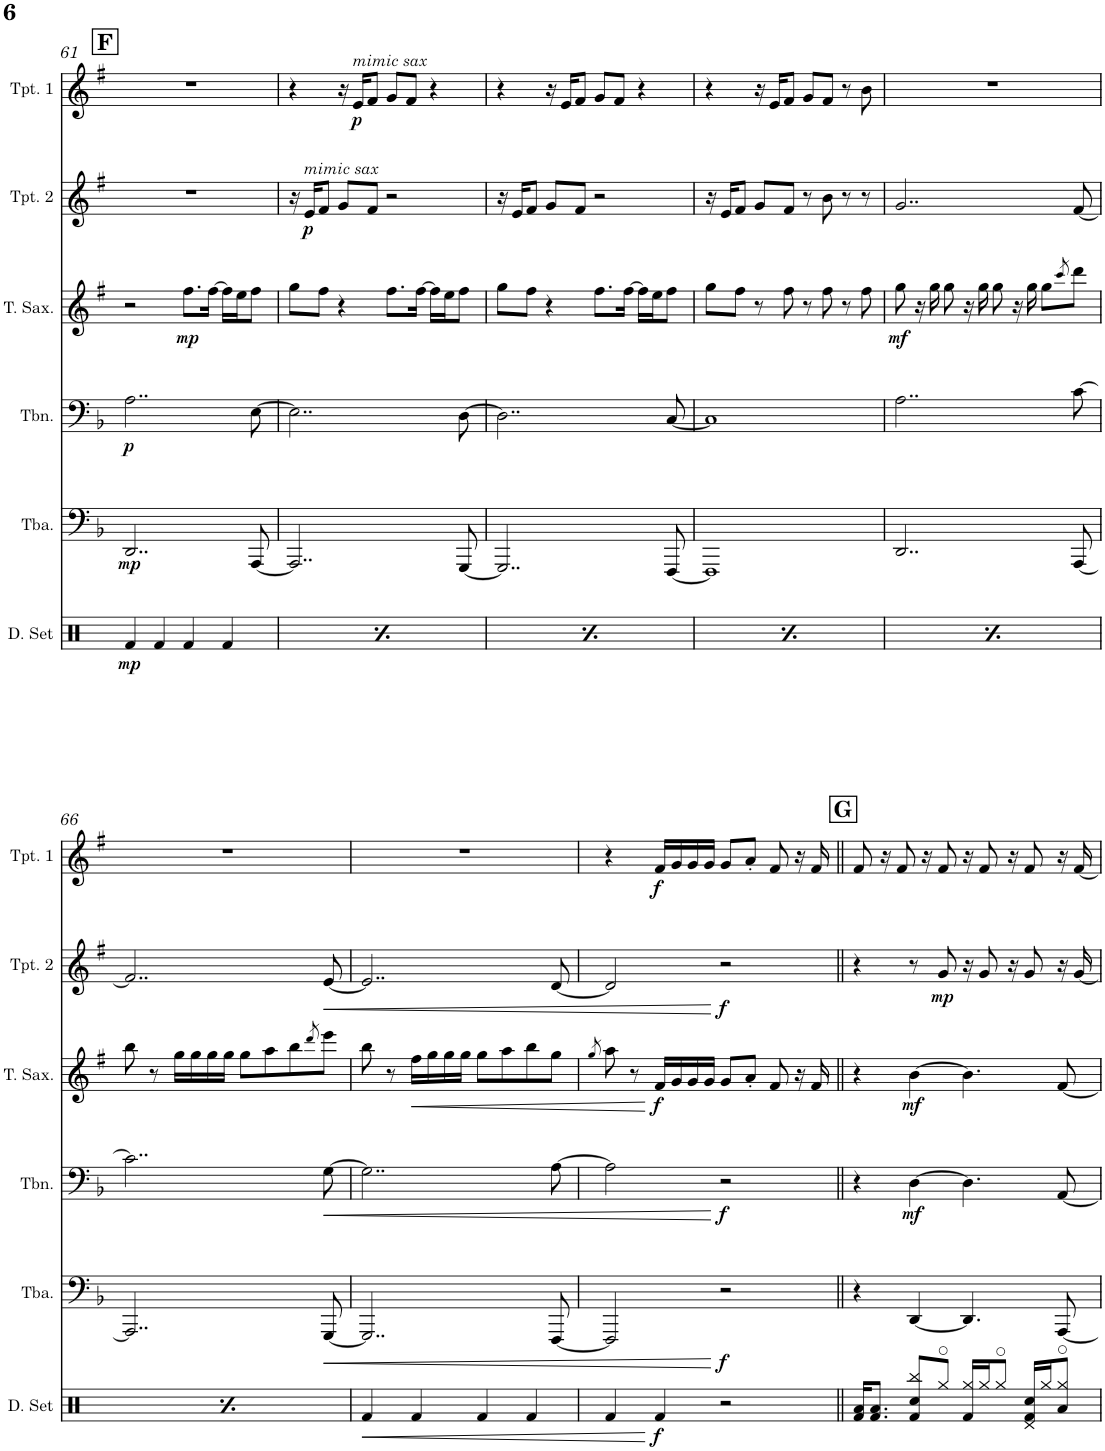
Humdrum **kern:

**kern	**dynam	**kern	**dynam	**kern	**dynam	**kern	**dynam	**kern	**dynam
*part5	*part5	*part4	*part4	*part3	*part3	*part2	*part2	*part1	*part1
*staff5	*staff5	*staff4	*staff4	*staff3	*staff3	*staff2	*staff2	*staff1	*staff1
*I"Tuba	*	*I"Trombone	*	*I"Tenor Saxophone	*	*I"Trumpet 2	*	*I"Trumpet 1	*
*I'Tba.	*	*I'Tbn.	*	*I'T. Sax.	*	*I'Tpt. 2	*	*I'Tpt. 1	*
!!LO:PB:g=z
*clefF4	*	*clefF4	*	*clefG2	*	*clefG2	*	*clefG2	*
*	*	*	*	*Trd8c14	*	*Trd1c2	*	*Trd1c2	*
*k[b-]	*	*k[b-]	*	*k[f#]	*	*k[f#]	*	*k[f#]	*
*M4/4	*	*M4/4	*	*M4/4	*	*M4/4	*	*M4/4	*
!!LO:REH:place=s1:a:B:cj:fs=14:t=F
=61	=61	=61	=61	=61	=61	=61	=61	=61	=61
!	!LO:DY:b	!	!LO:DY:b	!	!	!	!	!	!
2..DD/	mp	2..A\	p	2r	.	1r	.	1r	.
!	!	!	!	!	!LO:DY:b	!	!	!	!
.	.	.	.	8.ff#\L	mp	.	.	.	.
.	.	.	.	[16ff#\Jk	.	.	.	.	.
.	.	.	.	16ff#\LL]	.	.	.	.	.
.	.	.	.	16ee\J	.	.	.	.	.
[8AAA/	.	[8E\	.	8ff#\J	.	.	.	.	.
=62	=62	=62	=62	=62	=62	=62	=62	=62	=62
2..AAA/]	.	2..E\]	.	8gg\L	.	16r	.	4r	.
!	!	!	!	!	!	!LO:TX:a:i:t=mimic sax	!	!	!
!	!	!	!	!	!	!	!LO:DY:b	!	!
.	.	.	.	.	.	16e/KL	p	.	.
.	.	.	.	8ff#\J	.	8f#/J	.	.	.
.	.	.	.	4r	.	8g/L	.	16r	.
!	!	!	!	!	!	!	!	!LO:TX:a:i:t=mimic sax	!
!	!	!	!	!	!	!	!	!	!LO:DY:b
.	.	.	.	.	.	.	.	16e/KL	p
.	.	.	.	.	.	8f#/J	.	8f#/J	.
.	.	.	.	8.ff#\L	.	2r	.	8g/L	.
.	.	.	.	.	.	.	.	8f#/J	.
.	.	.	.	[16ff#\Jk	.	.	.	.	.
.	.	.	.	16ff#\LL]	.	.	.	4r	.
.	.	.	.	16ee\J	.	.	.	.	.
[8GGG/	.	[8D\	.	8ff#\J	.	.	.	.	.
=63	=63	=63	=63	=63	=63	=63	=63	=63	=63
2..GGG/]	.	2..D\]	.	8gg\L	.	16r	.	4r	.
.	.	.	.	.	.	16e/KL	.	.	.
.	.	.	.	8ff#\J	.	8f#/J	.	.	.
.	.	.	.	4r	.	8g/L	.	16r	.
.	.	.	.	.	.	.	.	16e/KL	.
.	.	.	.	.	.	8f#/J	.	8f#/J	.
.	.	.	.	8.ff#\L	.	2r	.	8g/L	.
.	.	.	.	.	.	.	.	8f#/J	.
.	.	.	.	[16ff#\Jk	.	.	.	.	.
.	.	.	.	16ff#\LL]	.	.	.	4r	.
.	.	.	.	16ee\J	.	.	.	.	.
[8FFF/	.	[8C/	.	8ff#\J	.	.	.	.	.
=64	=64	=64	=64	=64	=64	=64	=64	=64	=64
1FFF]	.	1C]	.	8gg\L	.	16r	.	4r	.
.	.	.	.	.	.	16e/KL	.	.	.
.	.	.	.	8ff#\J	.	8f#/J	.	.	.
.	.	.	.	8r	.	8g/L	.	16r	.
.	.	.	.	.	.	.	.	16e/KL	.
.	.	.	.	8ff#\	.	8f#/J	.	8f#/J	.
.	.	.	.	8r	.	8r	.	8g/L	.
.	.	.	.	8ff#\	.	8b\	.	8f#/J	.
.	.	.	.	8r	.	8r	.	8r	.
.	.	.	.	8ff#\	.	8r	.	8b\	.
=65	=65	=65	=65	=65	=65	=65	=65	=65	=65
!	!	!	!	!	!LO:DY:b	!	!	!	!
2..DD/	.	2..A\	.	8gg\	mf	2..g/	.	1r	.
.	.	.	.	16r	.	.	.	.	.
.	.	.	.	16gg\	.	.	.	.	.
.	.	.	.	8gg\	.	.	.	.	.
.	.	.	.	16r	.	.	.	.	.
.	.	.	.	16gg\	.	.	.	.	.
.	.	.	.	8gg\	.	.	.	.	.
.	.	.	.	16r	.	.	.	.	.
.	.	.	.	16gg\	.	.	.	.	.
.	.	.	.	8gg\L	.	.	.	.	.
.	.	.	.	8qccc/	.	.	.	.	.
[8AAA/	.	[8c\	.	8ddd\J	.	[8f#/	.	.	.
!!LO:LB:g=z
=66	=66	=66	=66	=66	=66	=66	=66	=66	=66
2..AAA/]	.	2..c\]	.	8bb\	.	2..f#/]	.	1r	.
.	.	.	.	8r	.	.	.	.	.
.	.	.	.	16gg\LL	.	.	.	.	.
.	.	.	.	16gg\	.	.	.	.	.
.	.	.	.	16gg\	.	.	.	.	.
.	.	.	.	16gg\JJ	.	.	.	.	.
.	.	.	.	8gg\L	.	.	.	.	.
.	.	.	.	8aa\	.	.	.	.	.
.	.	.	.	8bb\	.	.	.	.	.
.	.	.	.	8qddd/	.	.	.	.	.
!	!LO:HP:b	!	!LO:HP:b	!	!	!	!LO:HP:b	!	!
[8GGG/	<	[8G\	<	8eee\J	.	[8e/	<	.	.
=67	=67	=67	=67	=67	=67	=67	=67	=67	=67
2..GGG/]	.	2..G\]	.	8bb\	.	2..e/]	.	1r	.
.	.	.	.	8r	.	.	.	.	.
!	!	!	!	!	!LO:HP:b	!	!	!	!
.	.	.	.	16ff#\LL	<	.	.	.	.
.	.	.	.	16gg\	.	.	.	.	.
.	.	.	.	16gg\	.	.	.	.	.
.	.	.	.	16gg\JJ	.	.	.	.	.
.	.	.	.	8gg\L	.	.	.	.	.
.	.	.	.	8aa\	.	.	.	.	.
.	.	.	.	8bb\	.	.	.	.	.
[8FFF/	.	[8A\	.	8gg\J	.	[8d/	.	.	.
=68	=68	=68	=68	=68	=68	=68	=68	=68	=68
.	.	.	.	8qgg/	.	.	.	.	.
2FFF/]	.	2A\]	.	8aa\	.	2d/]	.	4r	.
.	.	.	.	8r	.	.	.	.	.
!	!	!	!	!	!LO:DY:n=1:b	!	!	!	!LO:DY:b
.	.	.	.	16f#/LL	[ f	.	.	16f#/LL	f
.	.	.	.	16g/	.	.	.	16g/	.
.	.	.	.	16g/	.	.	.	16g/	.
.	.	.	.	16g/JJ	.	.	.	16g/JJ	.
!	!LO:DY:n=1:b	!	!LO:DY:n=1:b	!	!	!	!LO:DY:n=1:b	!	!
2r	[ f	2r	[ f	8g/L	.	2r	[ f	8g/L	.
.	.	.	.	8a'/J	.	.	.	8a'/J	.
.	.	.	.	8f#/	.	.	.	8f#/	.
.	.	.	.	16r	.	.	.	16r	.
.	.	.	.	16f#/	.	.	.	16f#/	.
!!LO:REH:place=s1:a:B:cj:fs=14:t=G
=69||	=69||	=69||	=69||	=69||	=69||	=69||	=69||	=69||	=69||
4r	.	4r	.	4r	.	4r	.	8f#/	.
.	.	.	.	.	.	.	.	16r	.
.	.	.	.	.	.	.	.	8f#/	.
!	!	!	!LO:DY:b	!	!LO:DY:b	!	!	!	!
[4DD/	.	[4D\	mf	[4b\	mf	8r	.	.	.
.	.	.	.	.	.	.	.	16r	.
!	!	!	!	!	!	!	!LO:DY:b	!	!
.	.	.	.	.	.	8g/	mp	8f#/	.
4.DD/]	.	4.D\]	.	4.b\]	.	16r	.	16r	.
.	.	.	.	.	.	8g/	.	8f#/	.
.	.	.	.	.	.	16r	.	16r	.
.	.	.	.	.	.	8g/	.	8f#/	.
[8AAA/	.	[8AA/	.	[8f#/	.	16r	.	16r	.
.	.	.	.	.	.	[16g/	.	[16f#/	.
=	=	=	=	=	=	=	=	=	=
*-	*-	*-	*-	*-	*-	*-	*-	*-	*-
